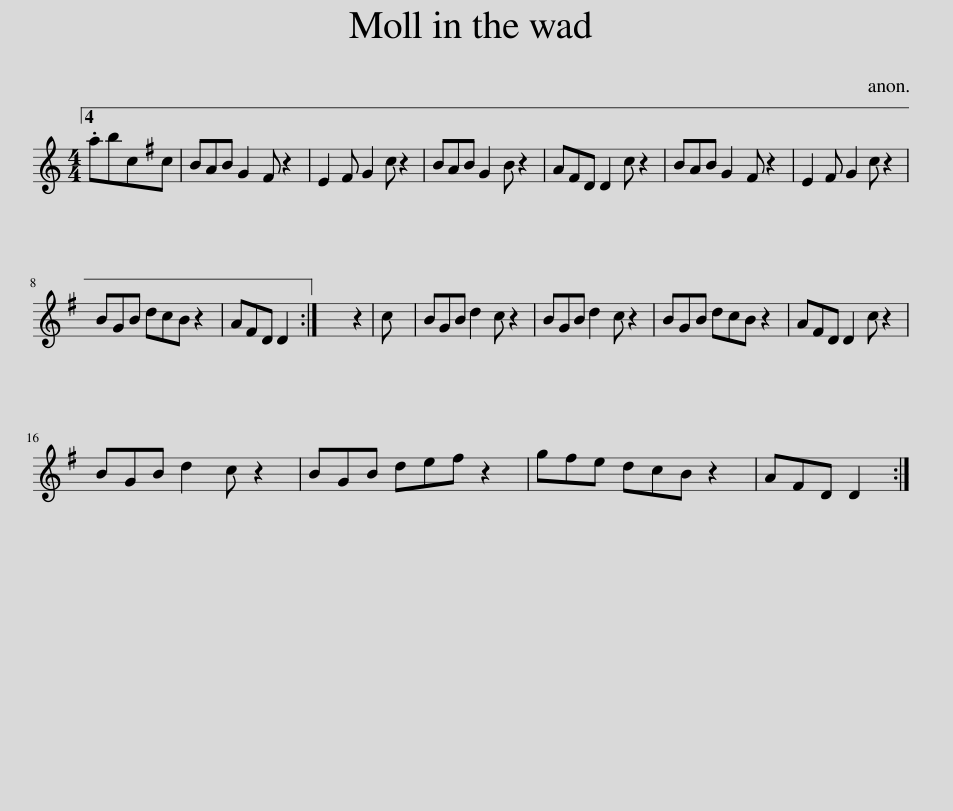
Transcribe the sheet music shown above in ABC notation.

X:1
L:1/8
M:4/4
I:linebreak $
K:C
V:1 treble
V:1
 .abcc | BAB G2 ^F z2 | E2 ^F G2 c z2 | BAB G2 B z2 | A^FD D2 c z2 | %5
 BAB G2 ^F z2 | E2 ^F G2 c z2 |$ BGB dcB z2 | A^FD D2 :| x8 | %10
 c | BGB d2 c z2 | BGB d2 c z2 | BGB dcB z2 | A^FD D2 c z2 |$ %15
 BGB d2 c z2 | BGB de^f z2 | g^fe dcB z2 | A^FD D2 :| %19
